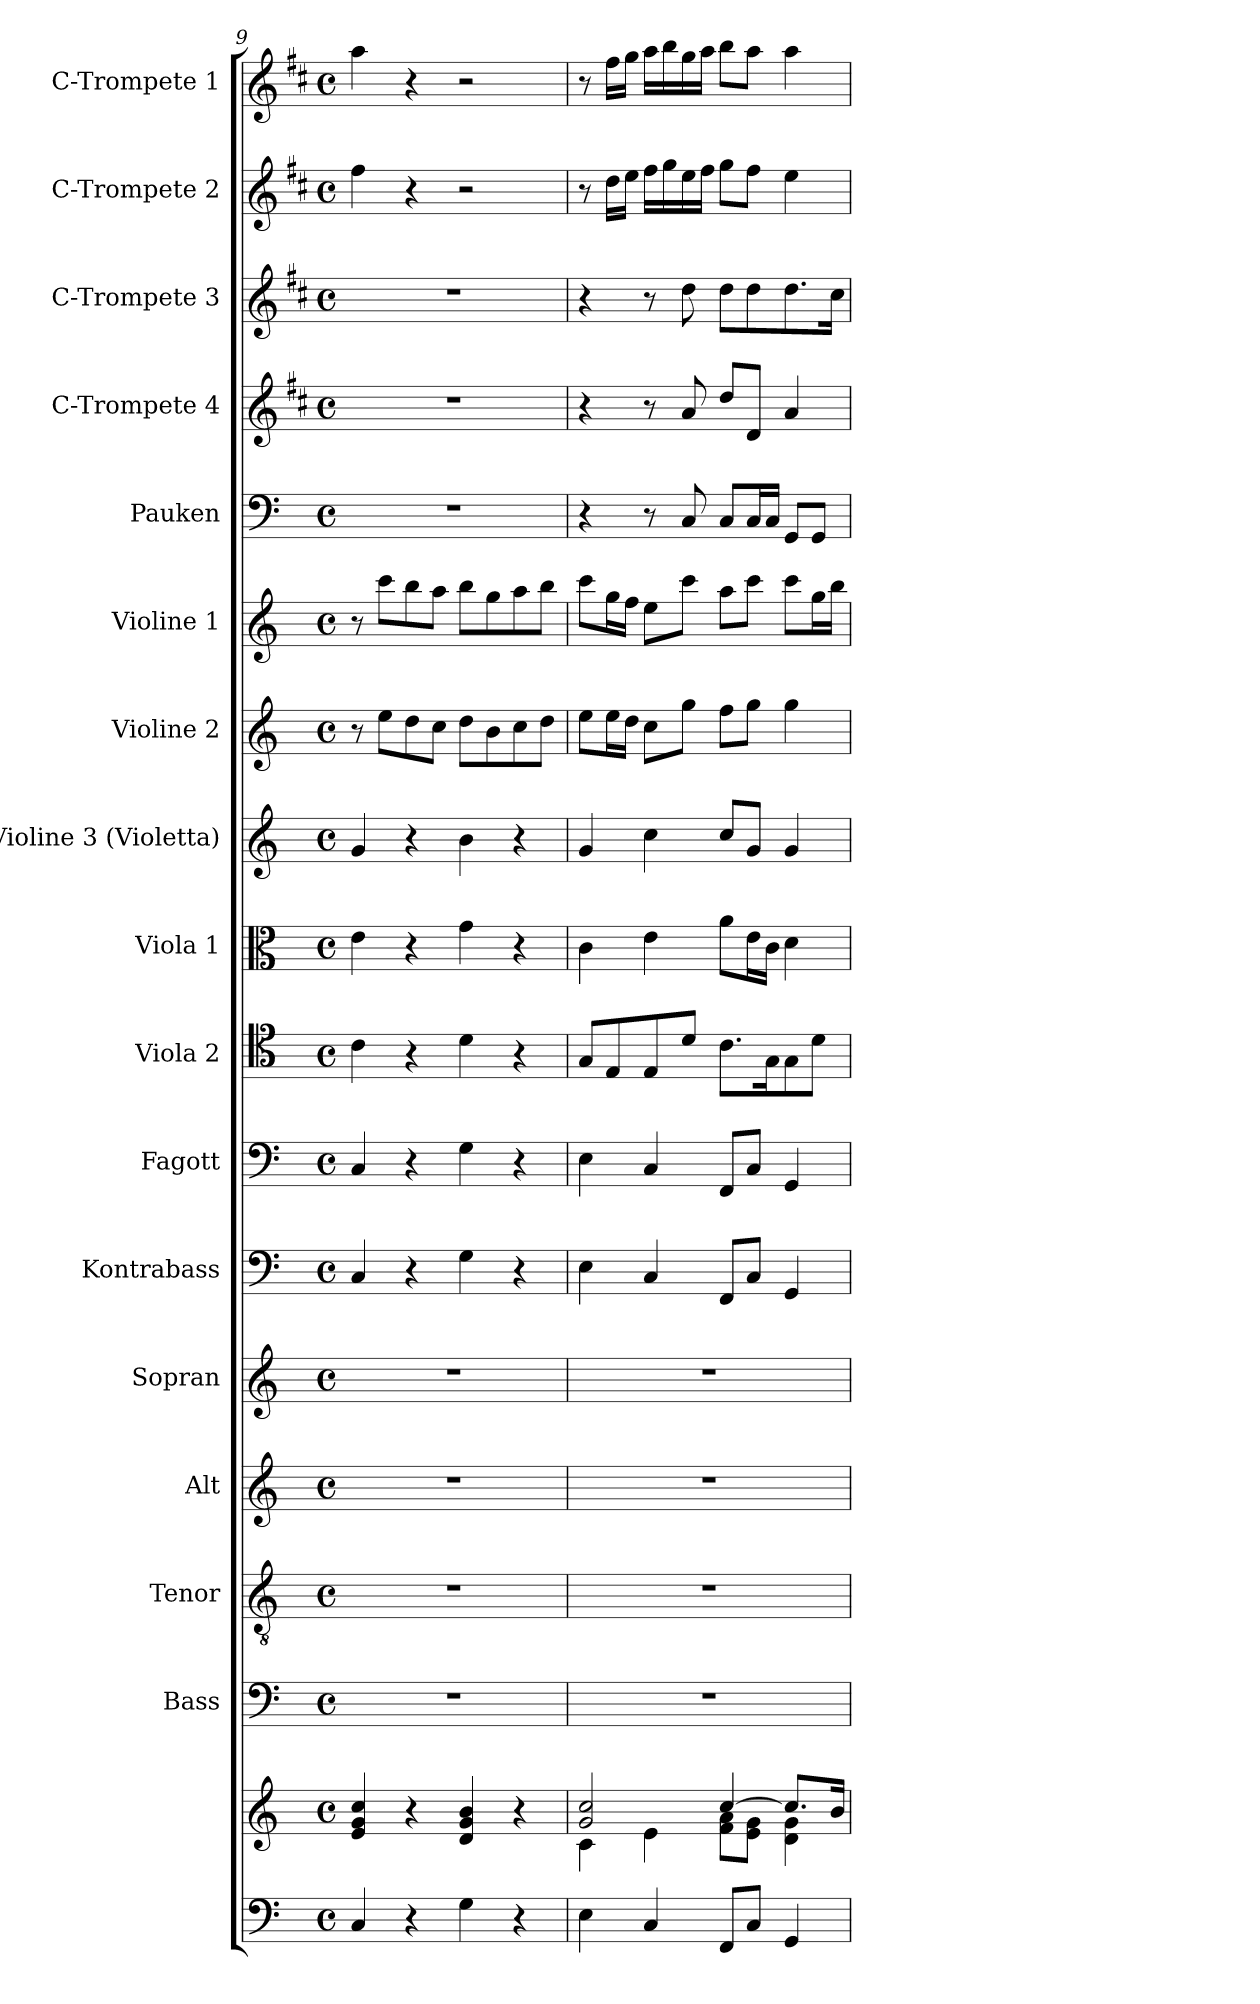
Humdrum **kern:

**kern	**kern	**kern	**kern	**kern	**kern	**kern	**kern	**kern	**kern	**kern	**kern	**kern	**kern	**kern	**kern	**kern	**kern
*part17	*part17	*part16	*part15	*part14	*part13	*part12	*part11	*part10	*part9	*part8	*part7	*part6	*part5	*part4	*part3	*part2	*part1
*staff18	*staff17	*staff16	*staff15	*staff14	*staff13	*staff12	*staff11	*staff10	*staff9	*staff8	*staff7	*staff6	*staff5	*staff4	*staff3	*staff2	*staff1
*	*	*I"Bass	*I"Tenor	*I"Alt	*I"Sopran	*I"Kontrabass	*I"Fagott	*I"Viola 2	*I"Viola 1	*I"Violine 3 (Violetta)	*I"Violine 2	*I"Violine 1	*I"Pauken	*I"C-Trompete 4	*I"C-Trompete 3	*I"C-Trompete 2	*I"C-Trompete 1
*	*	*I'B.	*I'T.	*I'A.	*I'S.	*I'Kb.	*I'Fg.	*I'Vla. 2	*I'Vla. 1	*I'Vl. 3	*I'Vl. 2	*I'Vl. 1	*I'Pk.	*I'C Trp. 4	*I'C Trp. 3	*I'C Trp. 2	*I'C Trp. 1
*clefF4	*clefG2	*clefF4	*clefGv2	*clefG2	*clefG2	*clefF4	*clefF4	*clefC4	*clefC3	*clefG2	*clefG2	*clefG2	*clefF4	*clefG2	*clefG2	*clefG2	*clefG2
*	*	*	*	*	*	*ITrd7c12	*	*	*	*	*	*	*	*ITrd1c2	*ITrd1c2	*ITrd1c2	*ITrd1c2
*k[]	*k[]	*k[]	*k[]	*k[]	*k[]	*k[]	*k[]	*k[]	*k[]	*k[]	*k[]	*k[]	*k[]	*k[]	*k[]	*k[]	*k[]
*C:	*C:	*C:	*C:	*C:	*C:	*C:	*C:	*C:	*C:	*C:	*C:	*C:	*C:	*C:	*C:	*C:	*C:
*M4/4	*M4/4	*M4/4	*M4/4	*M4/4	*M4/4	*M4/4	*M4/4	*M4/4	*M4/4	*M4/4	*M4/4	*M4/4	*M4/4	*M4/4	*M4/4	*M4/4	*M4/4
*met(c)	*met(c)	*met(c)	*met(c)	*met(c)	*met(c)	*met(c)	*met(c)	*met(c)	*met(c)	*met(c)	*met(c)	*met(c)	*met(c)	*met(c)	*met(c)	*met(c)	*met(c)
=9	=9	=9	=9	=9	=9	=9	=9	=9	=9	=9	=9	=9	=9	=9	=9	=9	=9
4C/	4e/ 4g/ 4cc/	1r	1r	1r	1r	4CC/	4C/	4c\	4e\	4g/	8r	8r	1r	1r	1r	4ee\	4gg\
.	.	.	.	.	.	.	.	.	.	.	8ee\L	8ccc\L	.	.	.	.	.
4r	4r	.	.	.	.	4r	4r	4r	4r	4r	8dd\	8bb\	.	.	.	4r	4r
.	.	.	.	.	.	.	.	.	.	.	8cc\J	8aa\J	.	.	.	.	.
4G\	4d/ 4g/ 4b/	.	.	.	.	4GG\	4G\	4d\	4g\	4b\	8dd\L	8bb\L	.	.	.	2r	2r
.	.	.	.	.	.	.	.	.	.	.	8b\	8gg\	.	.	.	.	.
4r	4r	.	.	.	.	4r	4r	4r	4r	4r	8cc\	8aa\	.	.	.	.	.
.	.	.	.	.	.	.	.	.	.	.	8dd\J	8bb\J	.	.	.	.	.
=10	=10	=10	=10	=10	=10	=10	=10	=10	=10	=10	=10	=10	=10	=10	=10	=10	=10
*	*^	*	*	*	*	*	*	*	*	*	*	*	*	*	*	*	*
4E\	2g/ 2cc/	4c\	1r	1r	1r	1r	4EE\	4E\	8G/L	4c\	4g/	8ee\L	8ccc\L	4r	4r	4r	8r	8r
.	.	.	.	.	.	.	.	.	8E/	.	.	16ee\L	16gg\L	.	.	.	16cc\LL	16ee\LL
.	.	.	.	.	.	.	.	.	.	.	.	16dd\JJ	16ff\JJ	.	.	.	16dd\JJ	16ff\JJ
4C/	.	4e\	.	.	.	.	4CC/	4C/	8E/	4e\	4cc\	8cc\L	8ee\L	8r	8r	8r	16ee\LL	16gg\LL
.	.	.	.	.	.	.	.	.	.	.	.	.	.	.	.	.	16ff\	16aa\
.	.	.	.	.	.	.	.	.	8d/J	.	.	8gg\J	8ccc\J	8C/	8g/	8cc\	16dd\	16ff\
.	.	.	.	.	.	.	.	.	.	.	.	.	.	.	.	.	16ee\JJ	16gg\JJ
8FF/L	[>4cc/	8f\ 8a\L	.	.	.	.	8FFF/L	8FF/L	8.c\L	8a\L	8cc/L	8ff\L	8aa\L	8C/L	8cc/L	8cc\L	8ff\L	8aa\L
8C/J	.	8e\ 8g\J	.	.	.	.	8CC/J	8C/J	.	16e\L	8g/J	8gg\J	8ccc\J	16C/L	8c/J	8cc\	8ee\J	8gg\J
.	.	.	.	.	.	.	.	.	16G\k	16c\JJ	.	.	.	16C/JJ	.	.	.	.
4GG/	8.cc/L]	4d\ 4g\	.	.	.	.	4GGG/	4GG/	8G\	4d\	4g/	4gg\	8ccc\L	8GG/L	4g/	8.cc\	4dd\	4gg\
.	.	.	.	.	.	.	.	.	8d\J	.	.	.	16gg\L	8GG/J	.	.	.	.
.	16b/Jk	.	.	.	.	.	.	.	.	.	.	.	16bb\JJ	.	.	16b\Jk	.	.
*	*v	*v	*	*	*	*	*	*	*	*	*	*	*	*	*	*	*	*
=	=	=	=	=	=	=	=	=	=	=	=	=	=	=	=	=	=
*-	*-	*-	*-	*-	*-	*-	*-	*-	*-	*-	*-	*-	*-	*-	*-	*-	*-
